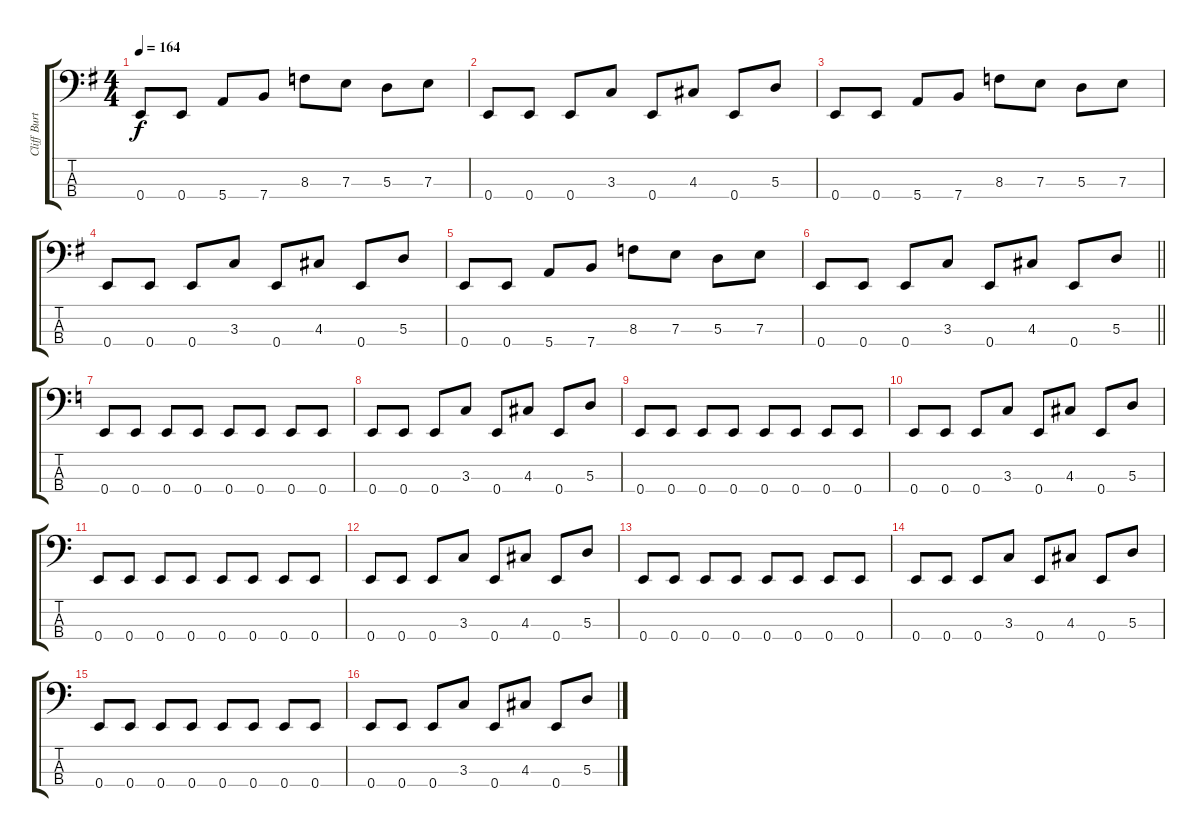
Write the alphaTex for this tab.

\track ("Cliff Burton" "Cliff Burt") {instrument electricbassfinger}
\staff {score tabs}
\tuning (G2 D2 A1 E1) {hide}
\ts (4 4)
\tempo 164
\clef f4
\ks eminor
0.4.8{dy f} 0.4.8 5.4.8 7.4.8 8.3.8 7.3.8 5.3.8 7.3.8 |
0.4.8 0.4.8 0.4.8 3.3.8 0.4.8 4.3.8 0.4.8 5.3.8 |
0.4.8 0.4.8 5.4.8 7.4.8 8.3.8 7.3.8 5.3.8 7.3.8 |
0.4.8 0.4.8 0.4.8 3.3.8 0.4.8 4.3.8 0.4.8 5.3.8 |
0.4.8 0.4.8 5.4.8 7.4.8 8.3.8 7.3.8 5.3.8 7.3.8 |
\barLineRight lightlight
0.4.8 0.4.8 0.4.8 3.3.8 0.4.8 4.3.8 0.4.8 5.3.8 |
\ks c
0.4.8 0.4.8 0.4.8 0.4.8 0.4.8 0.4.8 0.4.8 0.4.8 |
0.4.8 0.4.8 0.4.8 3.3.8 0.4.8 4.3.8 0.4.8 5.3.8 |
0.4.8 0.4.8 0.4.8 0.4.8 0.4.8 0.4.8 0.4.8 0.4.8 |
0.4.8 0.4.8 0.4.8 3.3.8 0.4.8 4.3.8 0.4.8 5.3.8 |
0.4.8 0.4.8 0.4.8 0.4.8 0.4.8 0.4.8 0.4.8 0.4.8 |
0.4.8 0.4.8 0.4.8 3.3.8 0.4.8 4.3.8 0.4.8 5.3.8 |
0.4.8 0.4.8 0.4.8 0.4.8 0.4.8 0.4.8 0.4.8 0.4.8 |
0.4.8 0.4.8 0.4.8 3.3.8 0.4.8 4.3.8 0.4.8 5.3.8 |
0.4.8 0.4.8 0.4.8 0.4.8 0.4.8 0.4.8 0.4.8 0.4.8 |
0.4.8 0.4.8 0.4.8 3.3.8 0.4.8 4.3.8 0.4.8 5.3.8
